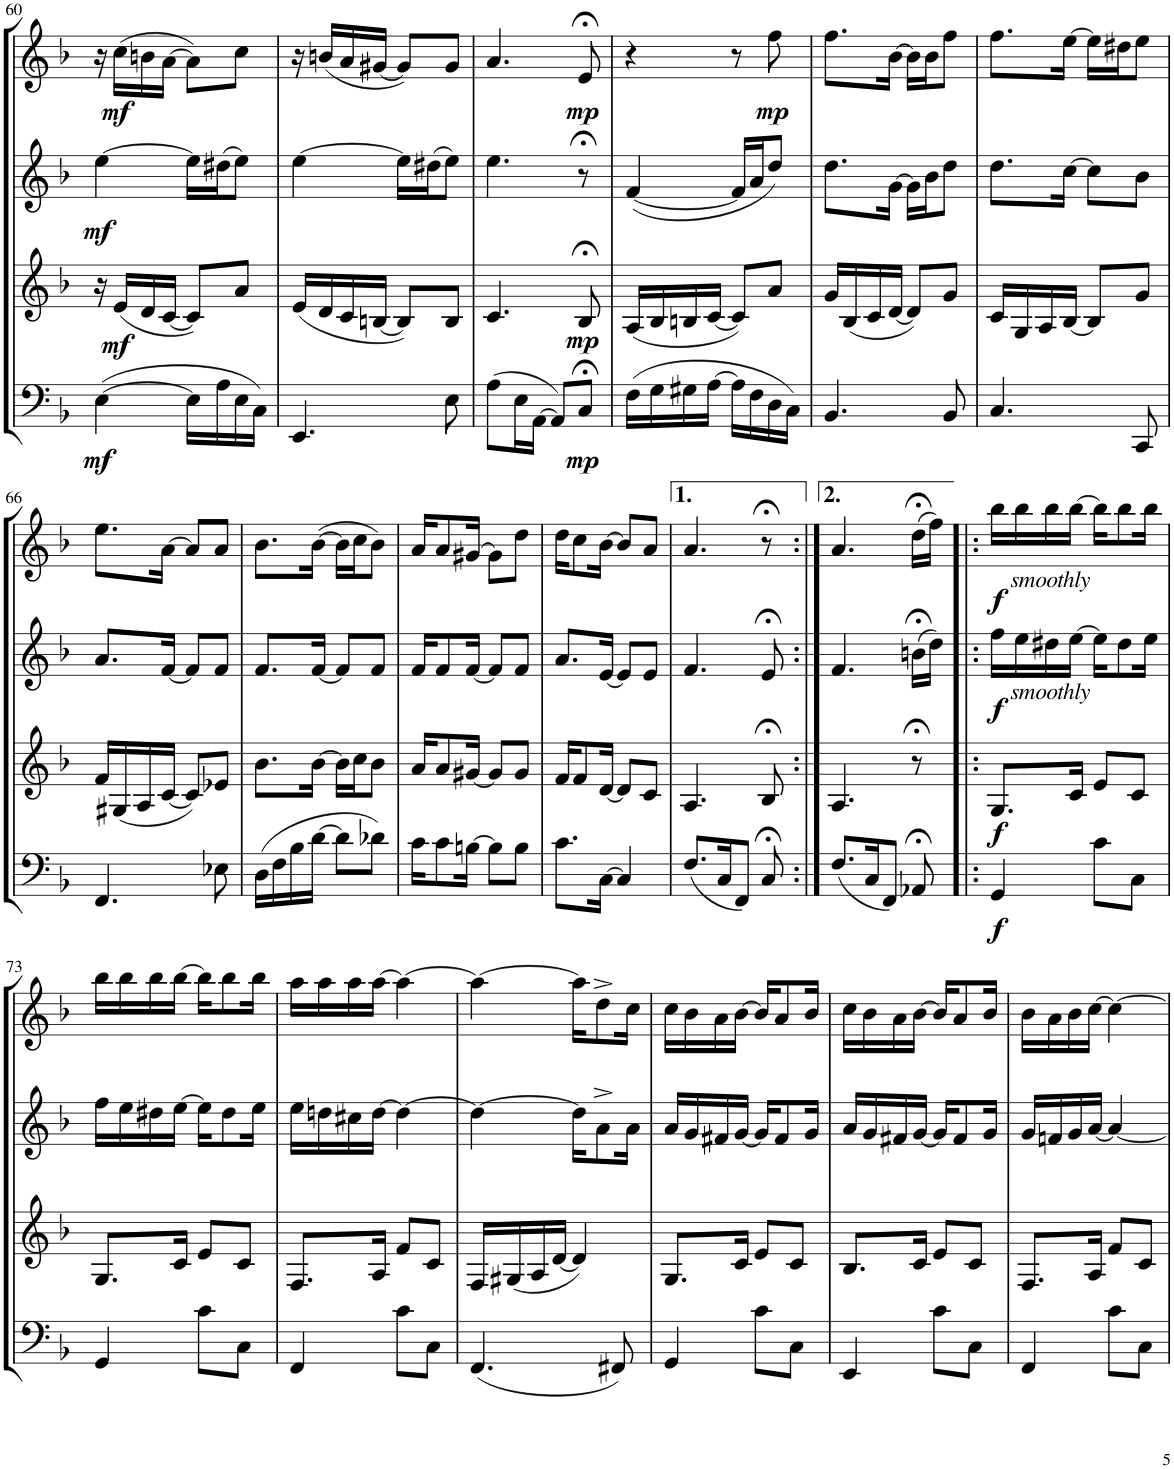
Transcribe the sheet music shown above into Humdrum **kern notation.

**kern	**dynam	**kern	**dynam	**kern	**dynam	**kern	**dynam
*part4	*part4	*part3	*part3	*part2	*part2	*part1	*part1
*staff4	*staff4	*staff3	*staff3	*staff2	*staff2	*staff1	*staff1
*I"Bassoon	*	*I"Bb Clarinet	*	*I"Oboe	*	*I"Flute	*
*I'Bsn	*	*I'Cl	*	*I'Ob	*	*I'Fl	*
!!LO:PB:g=z
*clefF4	*	*clefG2	*	*clefG2	*	*clefG2	*
*	*	*ITrd1c2	*	*	*	*	*
*k[b-]	*	*k[b-]	*	*k[b-]	*	*k[b-]	*
*M2/4	*	*M2/4	*	*M2/4	*	*M2/4	*
=60	=60	=60	=60	=60	=60	=60	=60
!	!LO:DY:b	!	!	!	!LO:DY:b	!	!
([4E\	mf	16r	.	[4ee\	mf	16r	.
!	!	!	!LO:DY:b	!	!	!	!LO:DY:b
.	.	(16e/LL	mf	.	.	(16cc\LL	mf
.	.	16d/	.	.	.	16bn\	.
.	.	[16c/JJ	.	.	.	[16a\JJ	.
16E\LL]	.	8c/L])	.	16ee\LL]	.	8a\L])	.
16A\	.	.	.	(16dd#X\J	.	.	.
16E\	.	8a/J	.	8ee\J)	.	8cc\J	.
16C\JJ)	.	.	.	.	.	.	.
=61	=61	=61	=61	=61	=61	=61	=61
4.EE/	.	(16e/LL	.	[4ee\	.	16r	.
.	.	16d/	.	.	.	(16bn/LL	.
.	.	16c/	.	.	.	16a/	.
.	.	[16Bn/JJ	.	.	.	[16g#X/JJ	.
.	.	8B/L])	.	16ee\LL]	.	8g#/L])	.
.	.	.	.	(16dd#X\J	.	.	.
8E\	.	8B/J	.	8ee\J)	.	8g#/J	.
=62	=62	=62	=62	=62	=62	=62	=62
(8A\L	.	4.c/	.	4.ee\	.	4.a/	.
16E\L	.	.	.	.	.	.	.
[16AA\JJ	.	.	.	.	.	.	.
8AA/L])	.	.	.	.	.	.	.
!	!LO:DY:b	!	!LO:DY:b	!	!	!	!LO:DY:b
8C;</J	mp	8B-;</	mp	8r;<	.	8e;</	mp
=63	=63	=63	=63	=63	=63	=63	=63
(16F\LL	.	(16A/LL	.	([4f/	.	4r	.
16G\	.	16B-/	.	.	.	.	.
16G#X\	.	16Bn/	.	.	.	.	.
[16A\JJ	.	[16c/JJ	.	.	.	.	.
16A\LL]	.	8c/L])	.	16f/LL]	.	8r	.
16F\	.	.	.	16a/J	.	.	.
!	!	!	!	!	!	!	!LO:DY:b
16D\	.	8a/J	.	8dd/J)	.	8ff\	mp
16C\JJ)	.	.	.	.	.	.	.
=64	=64	=64	=64	=64	=64	=64	=64
4.BB-/	.	16g/LL	.	8.dd\L	.	8.ff\L	.
.	.	(16B-/	.	.	.	.	.
.	.	16c/	.	.	.	.	.
.	.	[16d/JJ	.	[16g\Jk	.	[16b-\Jk	.
.	.	8d/L])	.	16g\LL]	.	16b-\LL]	.
.	.	.	.	16b-\J	.	16b-\J	.
8BB-/	.	8g/J	.	8dd\J	.	8ff\J	.
=65	=65	=65	=65	=65	=65	=65	=65
4.C/	.	16c/LL	.	8.dd\L	.	8.ff\L	.
.	.	16G/	.	.	.	.	.
.	.	16A/	.	.	.	.	.
.	.	[16B-/JJ	.	[16cc\Jk	.	[16ee\Jk	.
.	.	8B-/L]	.	8cc\L]	.	16ee\LL]	.
.	.	.	.	.	.	16dd#X\J	.
8CC/	.	8g/J	.	8b-\J	.	8ee\J	.
!!LO:LB:g=z
=66	=66	=66	=66	=66	=66	=66	=66
4.FF/	.	16f/LL	.	8.a/L	.	8.ee\L	.
.	.	(16G#X/	.	.	.	.	.
.	.	16A/	.	.	.	.	.
.	.	[16c/JJ	.	[16f/Jk	.	[16a\Jk	.
.	.	8c/L])	.	8f/L]	.	8a/L]	.
8E-X\	.	8e-X/J	.	8f/J	.	8a/J	.
=67	=67	=67	=67	=67	=67	=67	=67
(16D\LL	.	8.b-\L	.	8.f/L	.	8.b-\L	.
16F\	.	.	.	.	.	.	.
16B-\	.	.	.	.	.	.	.
[16d\JJ	.	[16b-\Jk	.	[16f/Jk	.	([16b-\Jk	.
8d\L]	.	16b-\LL]	.	8f/L]	.	16b-\LL]	.
.	.	16cc\J	.	.	.	16cc\J	.
8d-X\J)	.	8b-\J	.	8f/J	.	8b-\J)	.
=68	=68	=68	=68	=68	=68	=68	=68
16c\KL	.	16a/KL	.	16f/KL	.	16a/KL	.
8c\	.	8a/	.	8f/	.	8a/	.
[16Bn\Jk	.	[16g#X/Jk	.	[16f/Jk	.	[16g#X/Jk	.
8B\L]	.	8g#/L]	.	8f/L]	.	8g#\L]	.
8B\J	.	8g#/J	.	8f/J	.	8dd\J	.
=69	=69	=69	=69	=69	=69	=69	=69
8.c\L	.	16f/KL	.	8.a/L	.	16dd\KL	.
.	.	8f/	.	.	.	8cc\	.
[16C\Jk	.	[16d/Jk	.	[16e/Jk	.	[16b-\Jk	.
4C/]	.	8d/L]	.	8e/L]	.	8b-/L]	.
.	.	8c/J	.	8e/J	.	8a/J	.
=70	=70	=70	=70	=70	=70	=70	=70
(8.F/L	.	4.A/	.	4.f/	.	4.a/	.
16C/L	.	.	.	.	.	.	.
8FF/J)	.	.	.	.	.	.	.
8C;</	.	8B-;</	.	8e;</	.	8r;<	.
=71:|!	=71:|!	=71:|!	=71:|!	=71:|!	=71:|!	=71:|!	=71:|!
(8.F/L	.	4.A/	.	4.f/	.	4.a/	.
16C/L	.	.	.	.	.	.	.
8FF/J)	.	.	.	.	.	.	.
8AA-X;</	.	8r;<	.	(16bn;<\LL	.	(16dd;<\LL	.
.	.	.	.	16dd\JJ)	.	16ff\JJ)	.
=72!|:	=72!|:	=72!|:	=72!|:	=72!|:	=72!|:	=72!|:	=72!|:
!	!	!	!	!	!	!LO:TX:b:i:t=smoothly	!
!	!	!	!	!LO:TX:b:i:t=smoothly	!	!	!
!	!LO:DY:b	!	!LO:DY:b	!	!LO:DY:b	!	!LO:DY:b
4GG/	f	8.G/L	f	16ff\LL	f	16bb-\LL	f
.	.	.	.	16ee\	.	16bb-\	.
.	.	.	.	16dd#X\	.	16bb-\	.
.	.	16c/Jk	.	[16ee\JJ	.	[16bb-\JJ	.
8c\L	.	8e/L	.	16ee\KL]	.	16bb-\KL]	.
.	.	.	.	8dd#\	.	8bb-\	.
8C\J	.	8c/J	.	.	.	.	.
.	.	.	.	16ee\Jk	.	16bb-\Jk	.
!!LO:LB:g=z
=73	=73	=73	=73	=73	=73	=73	=73
4GG/	.	8.G/L	.	16ff\LL	.	16bb-\LL	.
.	.	.	.	16ee\	.	16bb-\	.
.	.	.	.	16dd#X\	.	16bb-\	.
.	.	16c/Jk	.	[16ee\JJ	.	[16bb-\JJ	.
8c\L	.	8e/L	.	16ee\KL]	.	16bb-\KL]	.
.	.	.	.	8dd#\	.	8bb-\	.
8C\J	.	8c/J	.	.	.	.	.
.	.	.	.	16ee\Jk	.	16bb-\Jk	.
=74	=74	=74	=74	=74	=74	=74	=74
4FF/	.	8.F/L	.	16ee\LL	.	16aa\LL	.
.	.	.	.	16ddn\	.	16aa\	.
.	.	.	.	16cc#X\	.	16aa\	.
.	.	16A/Jk	.	[16dd\JJ	.	[16aa\JJ	.
8c\L	.	8f/L	.	4dd\_	.	4aa\_	.
8C\J	.	8c/J	.	.	.	.	.
=75	=75	=75	=75	=75	=75	=75	=75
(4.FF/	.	16F/LL	.	4dd\_	.	4aa\_	.
.	.	(16G#X/	.	.	.	.	.
.	.	16A/	.	.	.	.	.
.	.	[16d/JJ	.	.	.	.	.
.	.	4d/])	.	16dd\KL]	.	16aa\KL]	.
.	.	.	.	8a^\	.	8dd^\	.
8FF#X/)	.	.	.	.	.	.	.
.	.	.	.	16a\Jk	.	16cc\Jk	.
=76	=76	=76	=76	=76	=76	=76	=76
4GG/	.	8.G/L	.	16a/LL	.	16cc\LL	.
.	.	.	.	16g/	.	16b-\	.
.	.	.	.	16f#X/	.	16a\	.
.	.	16c/Jk	.	[16g/JJ	.	[16b-\JJ	.
8c\L	.	8e/L	.	16g/KL]	.	16b-/KL]	.
.	.	.	.	8f#/	.	8a/	.
8C\J	.	8c/J	.	.	.	.	.
.	.	.	.	16g/Jk	.	16b-/Jk	.
=77	=77	=77	=77	=77	=77	=77	=77
4EE/	.	8.B-/L	.	16a/LL	.	16cc\LL	.
.	.	.	.	16g/	.	16b-\	.
.	.	.	.	16f#X/	.	16a\	.
.	.	16c/Jk	.	[16g/JJ	.	[16b-\JJ	.
8c\L	.	8e/L	.	16g/KL]	.	16b-/KL]	.
.	.	.	.	8f#/	.	8a/	.
8C\J	.	8c/J	.	.	.	.	.
.	.	.	.	16g/Jk	.	16b-/Jk	.
=78	=78	=78	=78	=78	=78	=78	=78
4FF/	.	8.F/L	.	16g/LL	.	16b-\LL	.
.	.	.	.	16fn/	.	16a\	.
.	.	.	.	16g/	.	16b-\	.
.	.	16A/Jk	.	[16a/JJ	.	[16cc\JJ	.
8c\L	.	8f/L	.	4a/_	.	4cc\_	.
8C\J	.	8c/J	.	.	.	.	.
=	=	=	=	=	=	=	=
*-	*-	*-	*-	*-	*-	*-	*-
